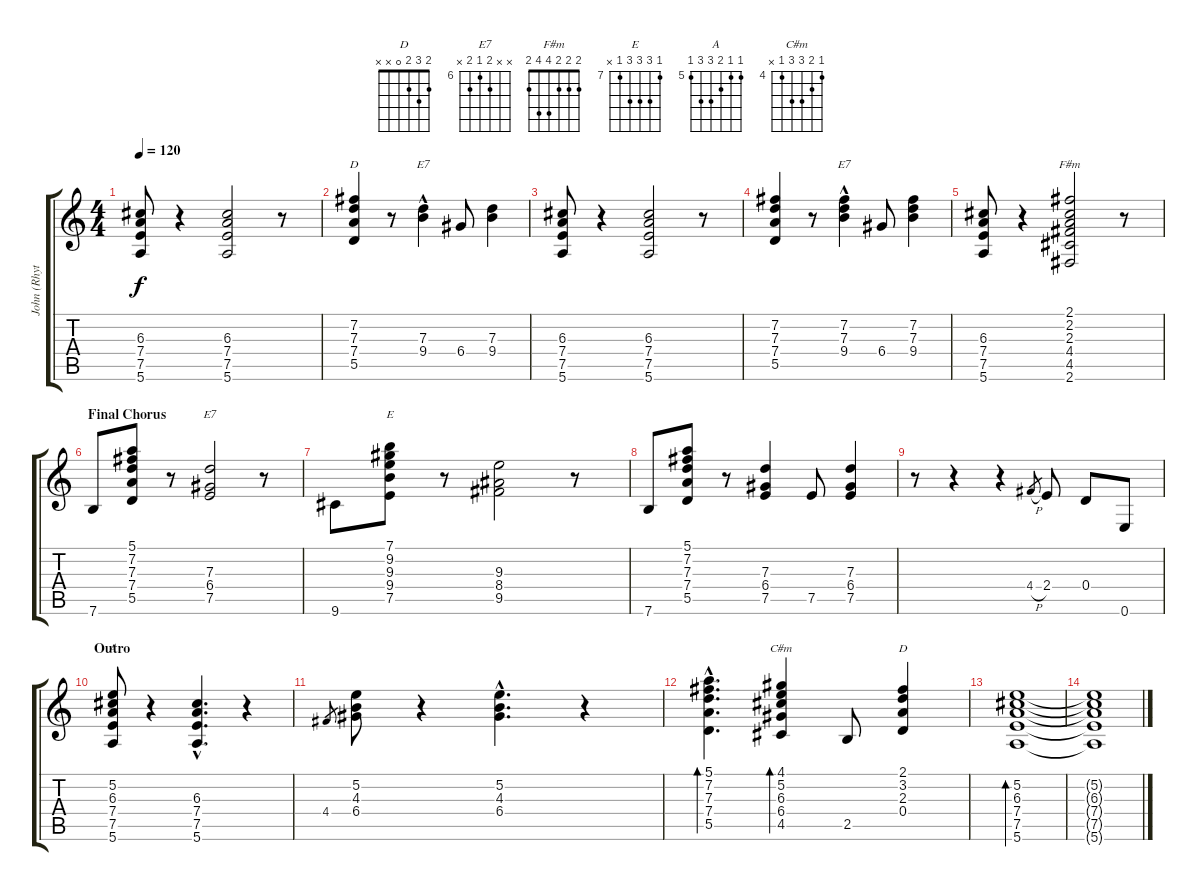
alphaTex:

\track ("John (Rhytm Guitar)" "John (Rhyt") {instrument acousticguitarnylon}
\staff {score tabs}
\tuning (E4 B3 G3 D3 A2 E2) {hide}
\chord ("D" 5 7 7 7 5 x) {firstfret 5}
\chord ("E7" x x 7 9 x x) {firstfret 7}
\chord ("E7" x 7 7 9 x x) {firstfret 7}
\chord ("F#m" 2 2 2 4 4 2)
\chord ("E7" x x 7 6 7 x) {firstfret 6}
\chord ("E" 7 9 9 9 7 x) {firstfret 7}
\chord ("A" 5 5 6 7 7 5) {firstfret 5}
\chord ("C#m" 4 5 6 6 4 x) {firstfret 4}
\chord ("D" 2 3 2 0 x x)
\ts (4 4)
\tempo 120
\clef g2
\ks c
(6.3 7.4 7.5 5.6).8{dy f} r.4 (6.3 7.4 7.5 5.6).2 r.8 |
(7.2 7.3 7.4 5.5).4{ch "D"} r.8 (7.3{hac} 9.4{hac}).4{ch "E7"} 6.4.8 (7.3 9.4).4 |
(6.3 7.4 7.5 5.6).8 r.4 (6.3 7.4 7.5 5.6).2 r.8 |
(7.2 7.3 7.4 5.5).4 r.8 (7.2{hac} 7.3 9.4{hac}).4{ch "E7"} 6.4.8 (7.2 7.3 9.4).4 |
(6.3 7.4 7.5 5.6).8 r.4 (2.1 2.2 2.3 4.4 4.5 2.6).2{ch "F#m"} r.8 |
\section ("" "Final Chorus")
7.6.8 (5.1 7.2 7.3 7.4 5.5).8 r.8 (7.3 6.4 7.5).2{ch "E7"} r.8 |
9.6.8 (7.1 9.2 9.3 9.4 7.5).8{ch "E"} r.8 (9.3 8.4 9.5).2 r.8 |
7.6.8 (5.1 7.2 7.3 7.4 5.5).8 r.8 (7.3 6.4 7.5).4 7.5.8 (7.3 6.4 7.5).4 |
r.8 r.4 r.4 4.4{h}.8{gr} 2.4.8 0.4.8 0.6.8 |
\section ("" "Outro")
(5.2 6.3 7.4 7.5 5.6).8{ch "A"} r.4 (6.3{hac} 7.4{hac} 7.5{hac} 5.6{hac}).4{d} r.4 |
4.4.8{gr} (5.2 4.3 6.4).8 r.4 (5.2{hac} 4.3{hac} 6.4{hac}).4{d} r.4 |
(5.1{hac} 7.2{hac} 7.3{hac} 7.4{hac} 5.5{hac}).4{d bd 60} (4.1 5.2 6.3 6.4 4.5).4{bd 60 ch "C#m"} 2.5.8 (2.1 3.2 2.3 0.4).4{ch "D"} |
(5.2 6.3 7.4 7.5 5.6).1{bd 60} |
(5.2{t} 6.3{t} 7.4{t} 7.5{t} 5.6{t}).1
